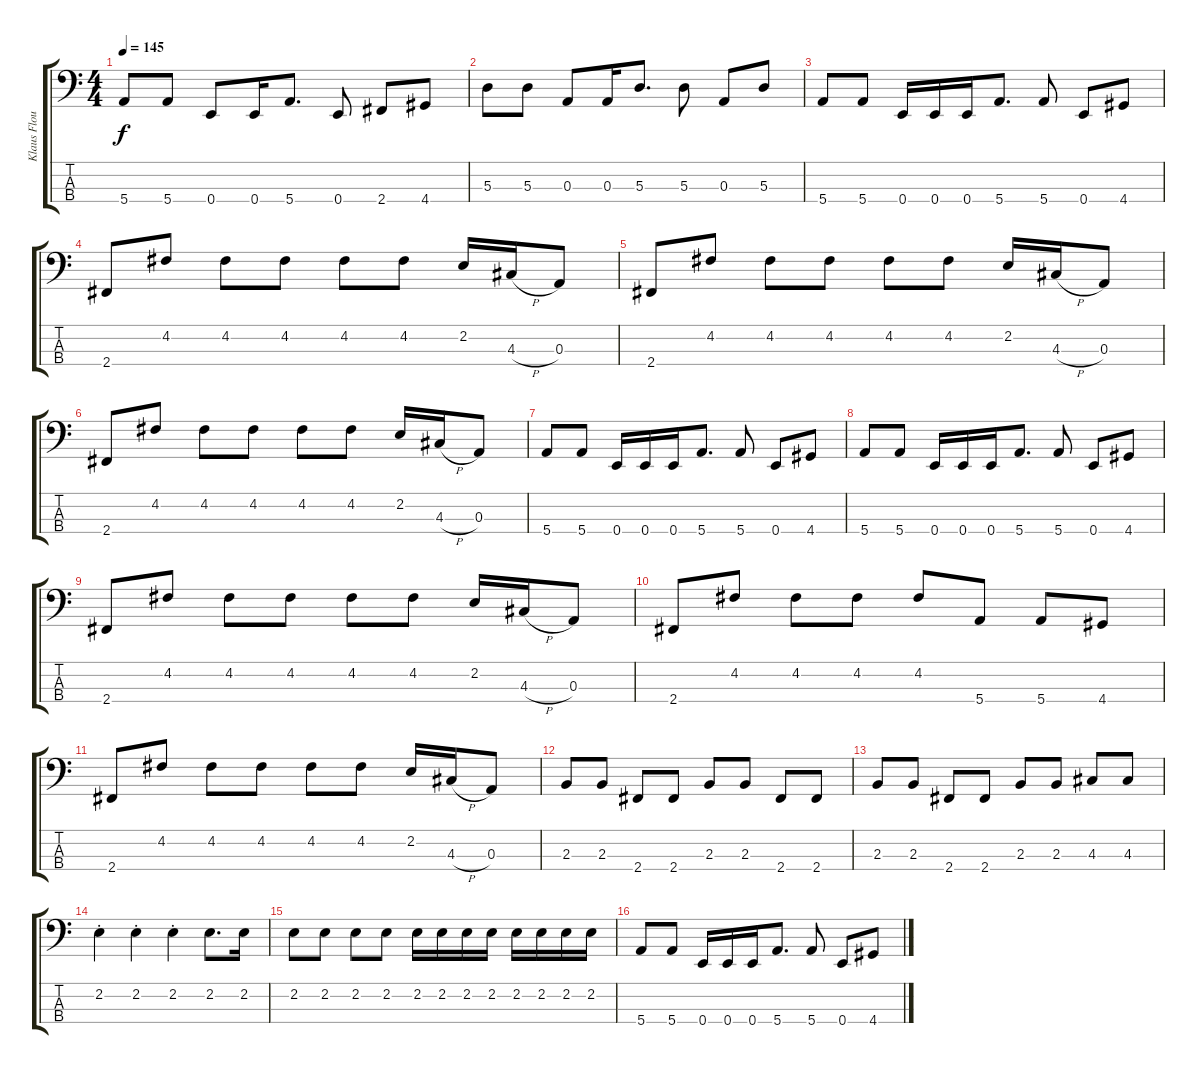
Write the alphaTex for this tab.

\track ("Klaus Flouide" "Klaus Flou") {instrument electricbasspick}
\staff {score tabs}
\tuning (G2 D2 A1 E1) {hide}
\ts (4 4)
\tempo 145
\clef f4
\ks c
5.4.8{dy f} 5.4.8 0.4.8 0.4.16 5.4.8{d} 0.4.8 2.4.8 4.4.8 |
5.3.8 5.3.8 0.3.8 0.3.16 5.3.8{d} 5.3.8 0.3.8 5.3.8 |
5.4.8 5.4.8 0.4.16 0.4.16 0.4.16 5.4.8{d} 5.4.8 0.4.8 4.4.8 |
2.4.8 4.2.8 4.2.8 4.2.8 4.2.8 4.2.8 2.2.16 4.3{h}.16 0.3.8 |
2.4.8 4.2.8 4.2.8 4.2.8 4.2.8 4.2.8 2.2.16 4.3{h}.16 0.3.8 |
2.4.8 4.2.8 4.2.8 4.2.8 4.2.8 4.2.8 2.2.16 4.3{h}.16 0.3.8 |
5.4.8 5.4.8 0.4.16 0.4.16 0.4.16 5.4.8{d} 5.4.8 0.4.8 4.4.8 |
5.4.8 5.4.8 0.4.16 0.4.16 0.4.16 5.4.8{d} 5.4.8 0.4.8 4.4.8 |
2.4.8 4.2.8 4.2.8 4.2.8 4.2.8 4.2.8 2.2.16 4.3{h}.16 0.3.8 |
2.4.8 4.2.8 4.2.8 4.2.8 4.2.8 5.4.8 5.4.8 4.4.8 |
2.4.8 4.2.8 4.2.8 4.2.8 4.2.8 4.2.8 2.2.16 4.3{h}.16 0.3.8 |
2.3.8 2.3.8 2.4.8 2.4.8 2.3.8 2.3.8 2.4.8 2.4.8 |
2.3.8 2.3.8 2.4.8 2.4.8 2.3.8 2.3.8 4.3.8 4.3.8 |
2.2{st}.4 2.2{st}.4 2.2{st}.4 2.2.8{d} 2.2.16 |
2.2.8 2.2.8 2.2.8 2.2.8 2.2.16 2.2.16 2.2.16 2.2.16 2.2.16 2.2.16 2.2.16 2.2.16 |
5.4.8 5.4.8 0.4.16 0.4.16 0.4.16 5.4.8{d} 5.4.8 0.4.8 4.4.8
